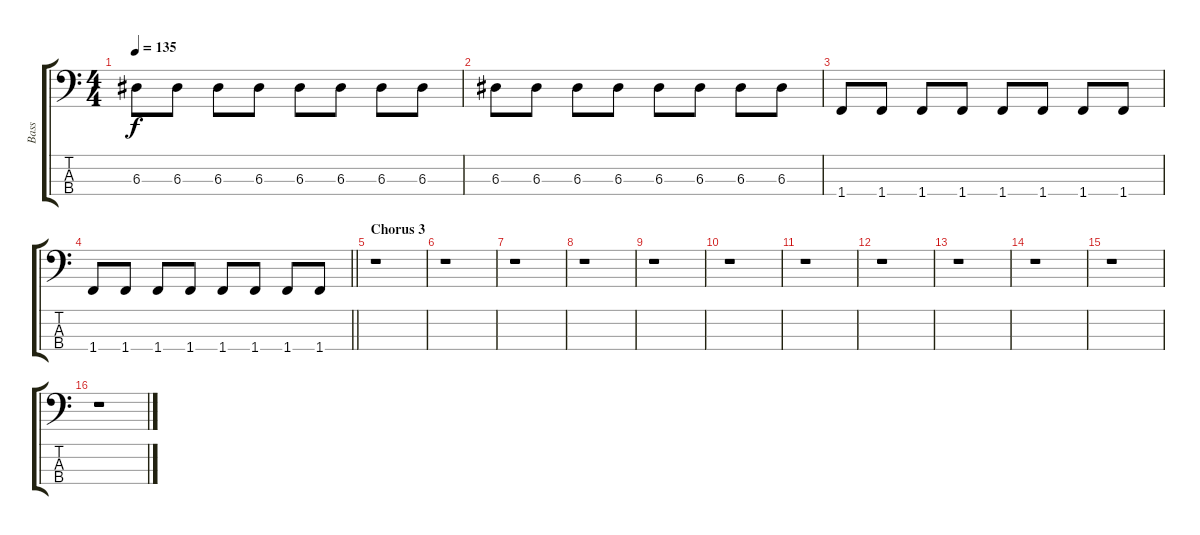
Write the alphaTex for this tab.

\track ("Bass" "Bass") {instrument electricbasspick}
\staff {score tabs}
\tuning (G2 D2 A1 E1) {hide}
\ts (4 4)
\tempo 135
\clef f4
\ks c
6.3.8{dy f} 6.3.8 6.3.8 6.3.8 6.3.8 6.3.8 6.3.8 6.3.8 |
6.3.8 6.3.8 6.3.8 6.3.8 6.3.8 6.3.8 6.3.8 6.3.8 |
1.4.8 1.4.8 1.4.8 1.4.8 1.4.8 1.4.8 1.4.8 1.4.8 |
\barLineRight lightlight
1.4.8 1.4.8 1.4.8 1.4.8 1.4.8 1.4.8 1.4.8 1.4.8 |
\section ("" "Chorus 3")
r.1 |
r.1 |
r.1 |
r.1 |
r.1 |
r.1 |
r.1 |
r.1 |
r.1 |
r.1 |
r.1 |
r.1
